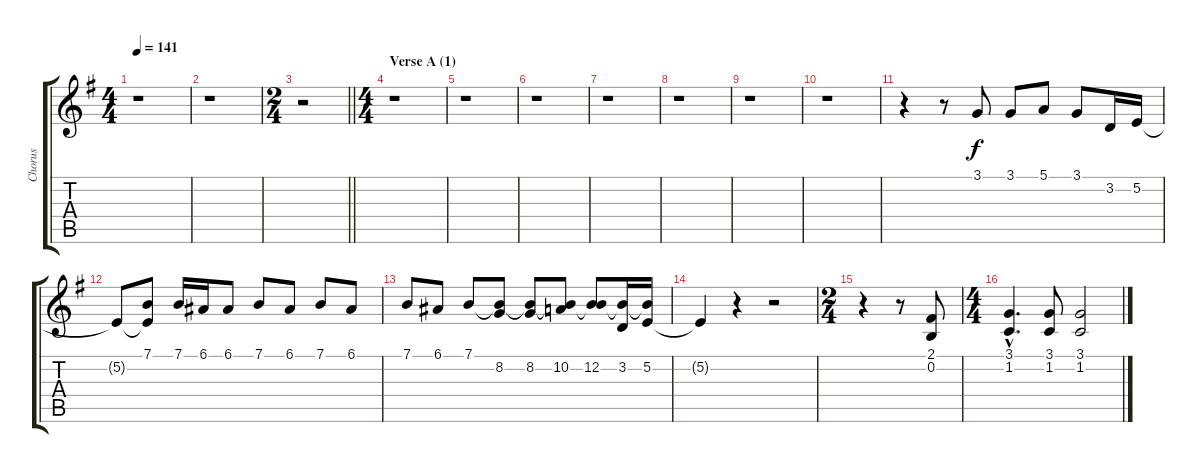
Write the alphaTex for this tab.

\track ("Chorus" "Chorus") {instrument sopranosax}
\staff {score tabs}
\tuning (E4 B3 G3 D3 A2 E2) {hide}
\ts (4 4)
\tempo 141
\clef g2
\ks g
r.1{dy f} |
r.1 |
\ts (2 4)
\barLineRight lightlight
r.2 |
\ts (4 4)
\section ("" "Verse A (1)")
r.1 |
r.1 |
r.1 |
r.1 |
r.1 |
r.1 |
r.1 |
r.4 r.8 3.1.8 3.1.8 5.1.8 3.1.8 3.2.16 5.2.16 |
5.2{t}.8 (7.1 5.2{t}).8 7.1.16 6.1.16 6.1.8 7.1.8 6.1.8 7.1.8 6.1.8 |
7.1.8 6.1.8 7.1.8 (7.1{t} 8.2).8 (7.1{t} 8.2).8 (7.1{t} 10.2).8 (7.1{t} 12.2).8 (7.1{t} 3.2).16 (7.1{t} 5.2).16 |
5.2{t}.4 r.4 r.2 |
\ts (2 4)
r.4 r.8 (2.1 0.2).8 |
\ts (4 4)
(3.1{hac} 1.2{hac}).4{d} (3.1 1.2).8 (3.1 1.2).2
